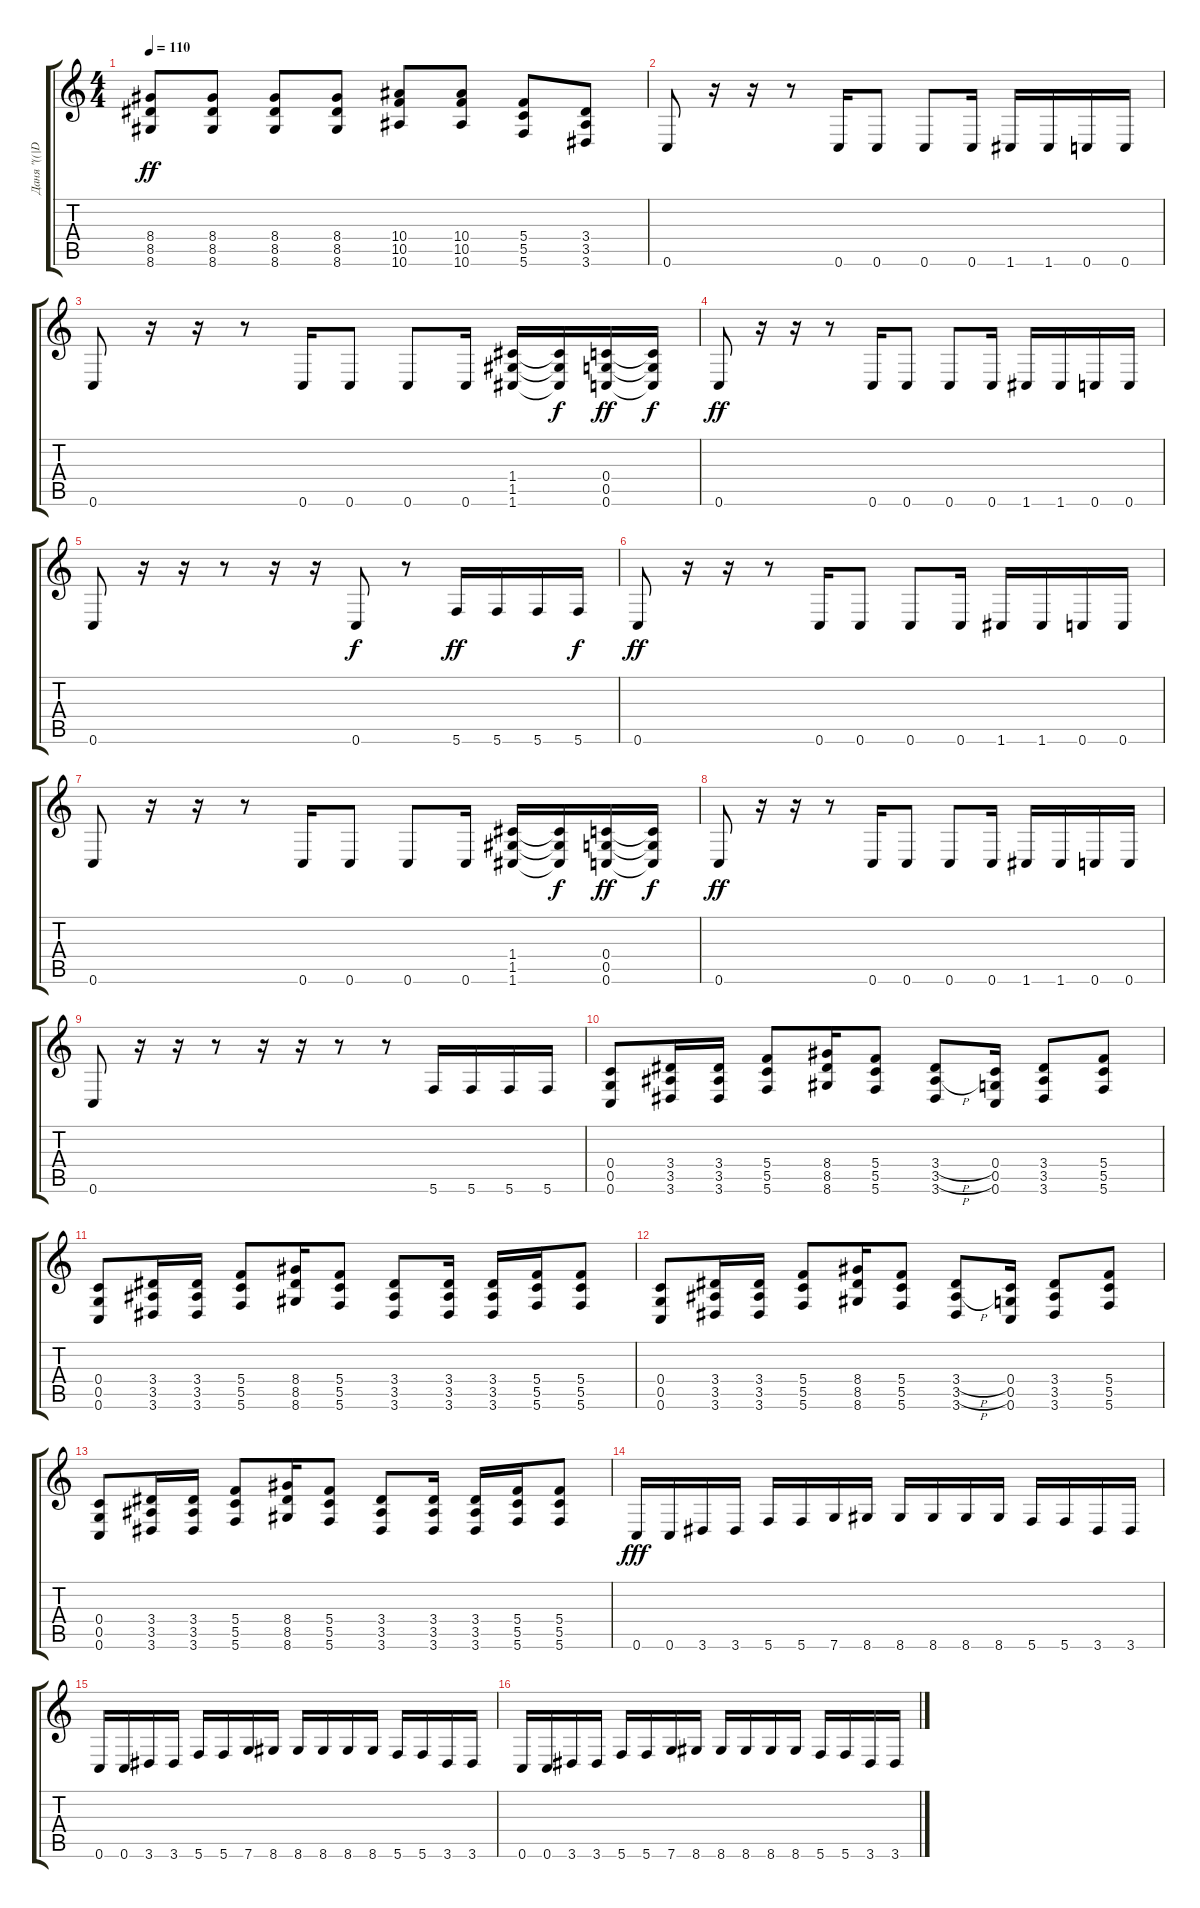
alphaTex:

\track ("Даня \"((|DistortioN|)) \" Туманов" "Даня \"((|D") {instrument distortionguitar}
\staff {score tabs}
\tuning (D4 A3 F3 C3 G2 C2) {hide}
\ts (4 4)
\tempo 110
\clef g2
\ks c
(8.4 8.5 8.6).8{dy ff} (8.4 8.5 8.6).8 (8.4 8.5 8.6).8 (8.4 8.5 8.6).8 (10.4 10.5 10.6).8 (10.4 10.5 10.6).8 (5.4 5.5 5.6).8 (3.4 3.5 3.6).8 |
0.6.8 r.16 r.16 r.8 0.6.16 0.6.8 0.6.8 0.6.16 1.6.16 1.6.16 0.6.16 0.6.16 |
0.6.8 r.16 r.16 r.8 0.6.16 0.6.8 0.6.8 0.6.16 (1.4 1.5 1.6).16 (1.4{t} 1.5{t} 1.6{t}).16{dy f} (0.4 0.5 0.6).16{dy ff} (0.4{t} 0.5{t} 0.6{t}).16{dy f} |
0.6.8{dy ff} r.16 r.16 r.8 0.6.16 0.6.8 0.6.8 0.6.16 1.6.16 1.6.16 0.6.16 0.6.16 |
0.6.8 r.16 r.16 r.8 r.16 r.16 0.6.8{dy f} r.8 5.6.16{dy ff} 5.6.16 5.6.16 5.6.16{dy f} |
0.6.8{dy ff} r.16 r.16 r.8 0.6.16 0.6.8 0.6.8 0.6.16 1.6.16 1.6.16 0.6.16 0.6.16 |
0.6.8 r.16 r.16 r.8 0.6.16 0.6.8 0.6.8 0.6.16 (1.4 1.5 1.6).16 (1.4{t} 1.5{t} 1.6{t}).16{dy f} (0.4 0.5 0.6).16{dy ff} (0.4{t} 0.5{t} 0.6{t}).16{dy f} |
0.6.8{dy ff} r.16 r.16 r.8 0.6.16 0.6.8 0.6.8 0.6.16 1.6.16 1.6.16 0.6.16 0.6.16 |
0.6.8 r.16 r.16 r.8 r.16 r.16 r.8 r.8 5.6.16 5.6.16 5.6.16 5.6.16 |
(0.4 0.5 0.6).8 (3.4 3.5 3.6).16 (3.4 3.5 3.6).16 (5.4 5.5 5.6).8 (8.4 8.5 8.6).16 (5.4 5.5 5.6).8 (3.4{h} 3.5{h} 3.6).8 (0.4 0.5 0.6).16 (3.4 3.5 3.6).8 (5.4 5.5 5.6).8 |
(0.4 0.5 0.6).8 (3.4 3.5 3.6).16 (3.4 3.5 3.6).16 (5.4 5.5 5.6).8 (8.4 8.5 8.6).16 (5.4 5.5 5.6).8 (3.4 3.5 3.6).8 (3.4 3.5 3.6).16 (3.4 3.5 3.6).16 (5.4 5.5 5.6).16 (5.4 5.5 5.6).8 |
(0.4 0.5 0.6).8 (3.4 3.5 3.6).16 (3.4 3.5 3.6).16 (5.4 5.5 5.6).8 (8.4 8.5 8.6).16 (5.4 5.5 5.6).8 (3.4{h} 3.5{h} 3.6).8 (0.4 0.5 0.6).16 (3.4 3.5 3.6).8 (5.4 5.5 5.6).8 |
(0.4 0.5 0.6).8 (3.4 3.5 3.6).16 (3.4 3.5 3.6).16 (5.4 5.5 5.6).8 (8.4 8.5 8.6).16 (5.4 5.5 5.6).8 (3.4 3.5 3.6).8 (3.4 3.5 3.6).16 (3.4 3.5 3.6).16 (5.4 5.5 5.6).16 (5.4 5.5 5.6).8 |
0.6.16{dy fff} 0.6.16 3.6.16 3.6.16 5.6.16 5.6.16 7.6.16 8.6.16 8.6.16 8.6.16 8.6.16 8.6.16 5.6.16 5.6.16 3.6.16 3.6.16 |
0.6.16 0.6.16 3.6.16 3.6.16 5.6.16 5.6.16 7.6.16 8.6.16 8.6.16 8.6.16 8.6.16 8.6.16 5.6.16 5.6.16 3.6.16 3.6.16 |
0.6.16 0.6.16 3.6.16 3.6.16 5.6.16 5.6.16 7.6.16 8.6.16 8.6.16 8.6.16 8.6.16 8.6.16 5.6.16 5.6.16 3.6.16 3.6.16
